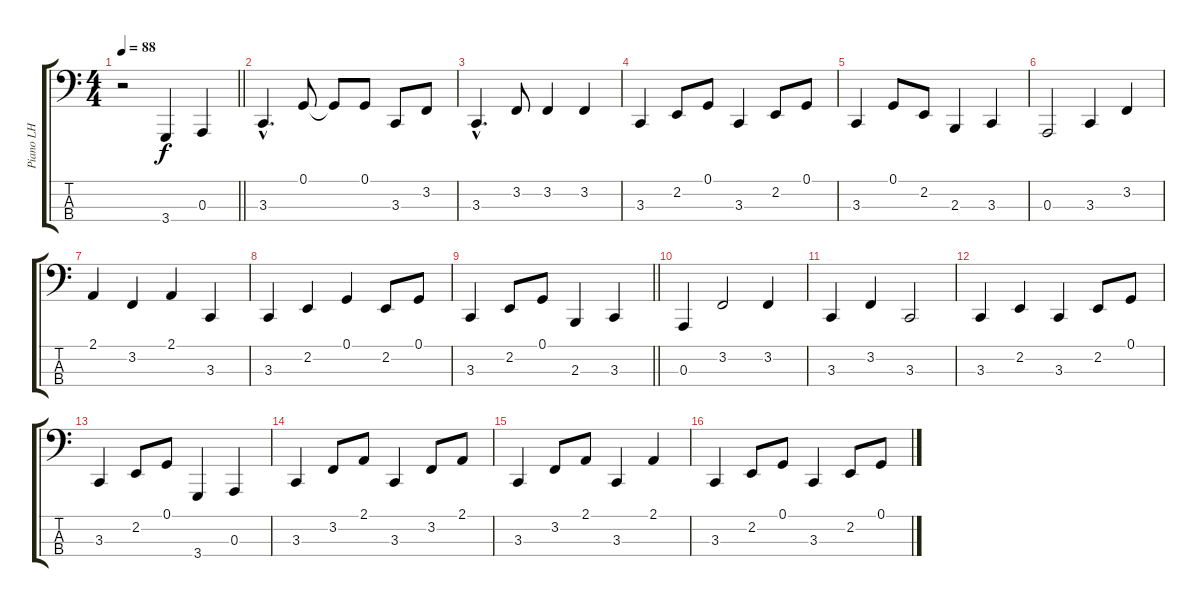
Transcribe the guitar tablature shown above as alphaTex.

\track ("Piano LH" "Piano LH") {instrument acousticgrandpiano}
\staff {score tabs}
\tuning (G2 D2 A1 E1) {hide}
\ts (4 4)
\tempo 88
\clef f4
\barLineRight lightlight
\ks c
r.2{dy f instrument acousticgrandpiano} 3.4.4 0.3.4 |
3.3{hac}.4{d} 0.1.8 0.1{t}.8 0.1.8 3.3.8 3.2.8 |
3.3{hac}.4{d} 3.2.8 3.2.4 3.2.4 |
3.3.4 2.2.8 0.1.8 3.3.4 2.2.8 0.1.8 |
3.3.4 0.1.8 2.2.8 2.3.4 3.3.4 |
0.3.2 3.3.4 3.2.4 |
2.1.4 3.2.4 2.1.4 3.3.4 |
3.3.4 2.2.4 0.1.4 2.2.8 0.1.8 |
\barLineRight lightlight
3.3.4 2.2.8 0.1.8 2.3.4 3.3.4 |
0.3.4 3.2.2 3.2.4 |
3.3.4 3.2.4 3.3.2 |
3.3.4 2.2.4 3.3.4 2.2.8 0.1.8 |
3.3.4 2.2.8 0.1.8 3.4.4 0.3.4 |
3.3.4 3.2.8 2.1.8 3.3.4 3.2.8 2.1.8 |
3.3.4 3.2.8 2.1.8 3.3.4 2.1.4 |
3.3.4 2.2.8 0.1.8 3.3.4 2.2.8 0.1.8
